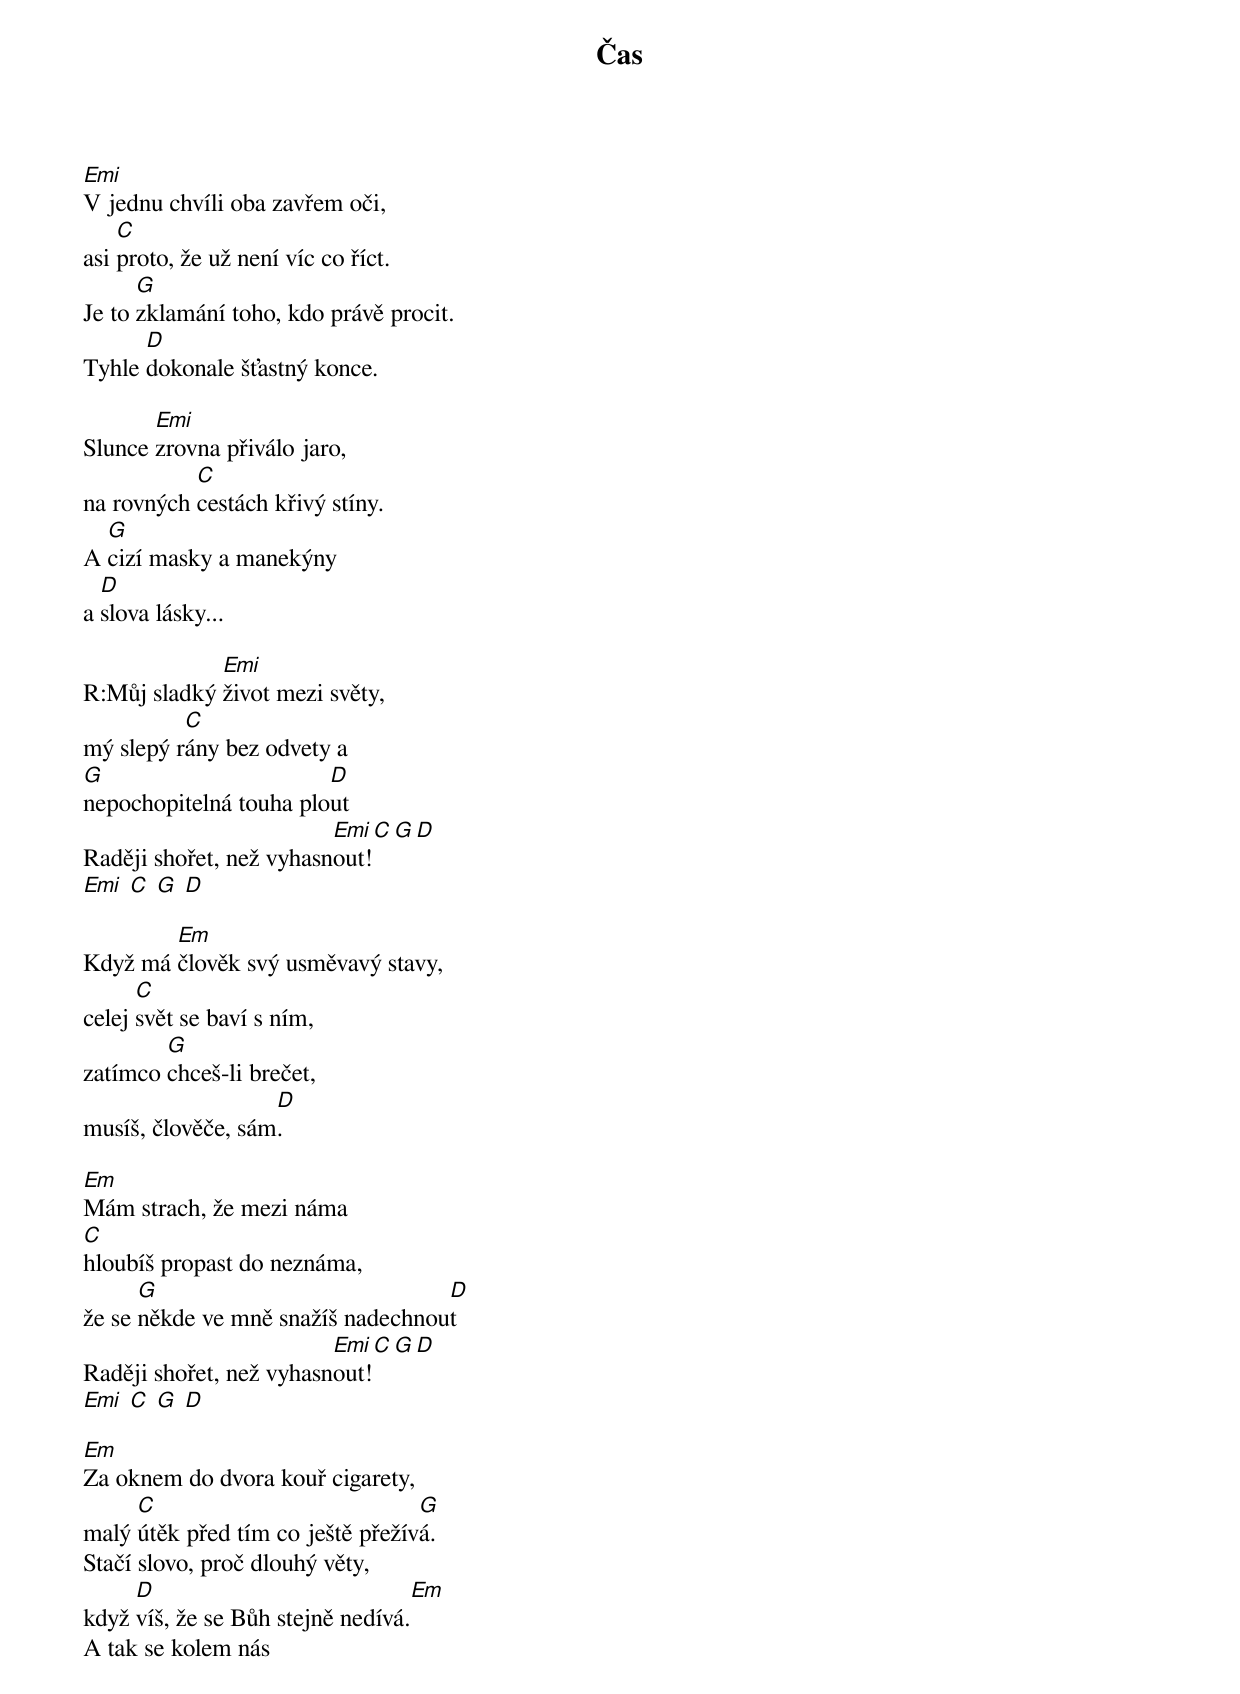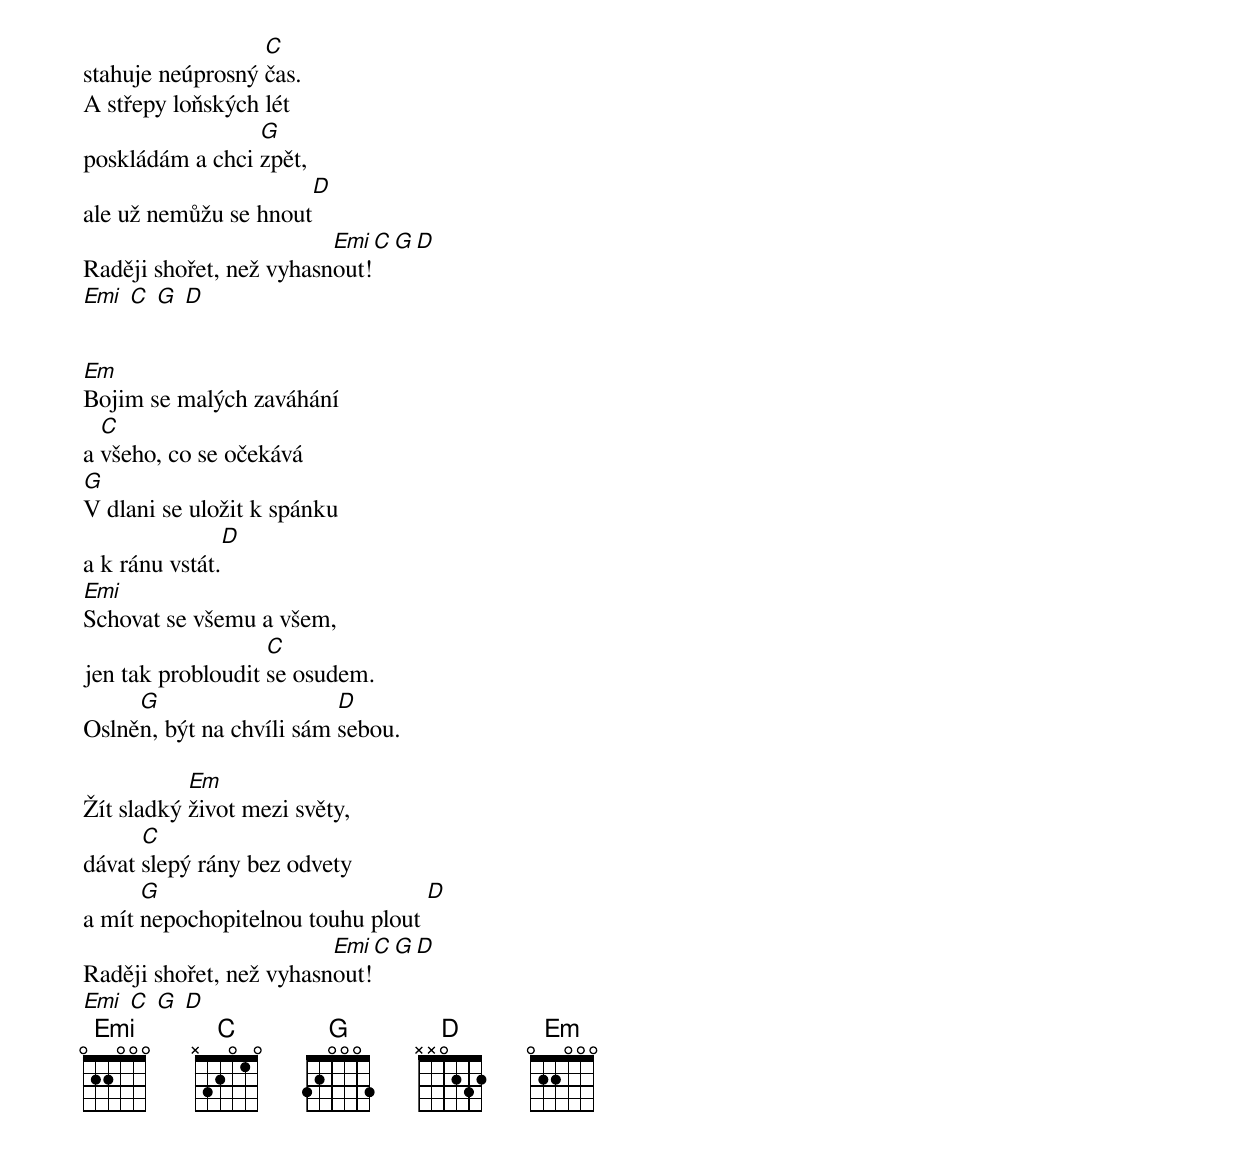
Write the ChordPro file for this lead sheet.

{title: Čas}
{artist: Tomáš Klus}
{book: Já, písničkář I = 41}

[Emi]V jednu chvíli oba zavřem oči,
asi [C]proto, že už není víc co říct.
Je to [G]zklamání toho, kdo právě procit.
Tyhle [D]dokonale šťastný konce.

Slunce [Emi]zrovna přiválo jaro,
na rovných [C]cestách křivý stíny.
A [G]cizí masky a manekýny
a [D]slova lásky...

R:Můj sladký [Emi]život mezi světy,
mý slepý r[C]ány bez odvety a
[G]nepochopitelná touha plo[D]ut
Raději shořet, než vyhasn[Emi]out![C][G][D]
[Emi] [C] [G] [D]

Když má [Em]člověk svý usměvavý stavy,
celej [C]svět se baví s ním,
zatímco [G]chceš-li brečet,
musíš, člověče, sám[D].

[Em]Mám strach, že mezi náma
[C]hloubíš propast do neznáma,
že se [G]někde ve mně snažíš nadechnou[D]t
Raději shořet, než vyhasn[Emi]out![C][G][D]
[Emi] [C] [G] [D]

[Em]Za oknem do dvora kouř cigarety,
malý [C]útěk před tím co ještě přežív[G]á.
Stačí slovo, proč dlouhý věty,
když [D]víš, že se Bůh stejně nedívá.[Em]
A tak se kolem nás
stahuje neúprosný [C]čas.
A střepy loňských lét
poskládám a chci [G]zpět,
ale už nemůžu se hnout[D]
Raději shořet, než vyhasn[Emi]out![C][G][D]
[Emi] [C] [G] [D]


[Em]Bojim se malých zaváhání
a [C]všeho, co se očekává
[G]V dlani se uložit k spánku
a k ránu vstát.[D]
[Emi]Schovat se všemu a všem,
jen tak probloudit [C]se osudem.
Oslně[G]n, být na chvíli sám [D]sebou.

Žít sladký [Em]život mezi světy,
dávat [C]slepý rány bez odvety
a mít [G]nepochopitelnou touhu plout [D]
Raději shořet, než vyhasn[Emi]out![C][G][D]
[Emi] [C] [G] [D]
